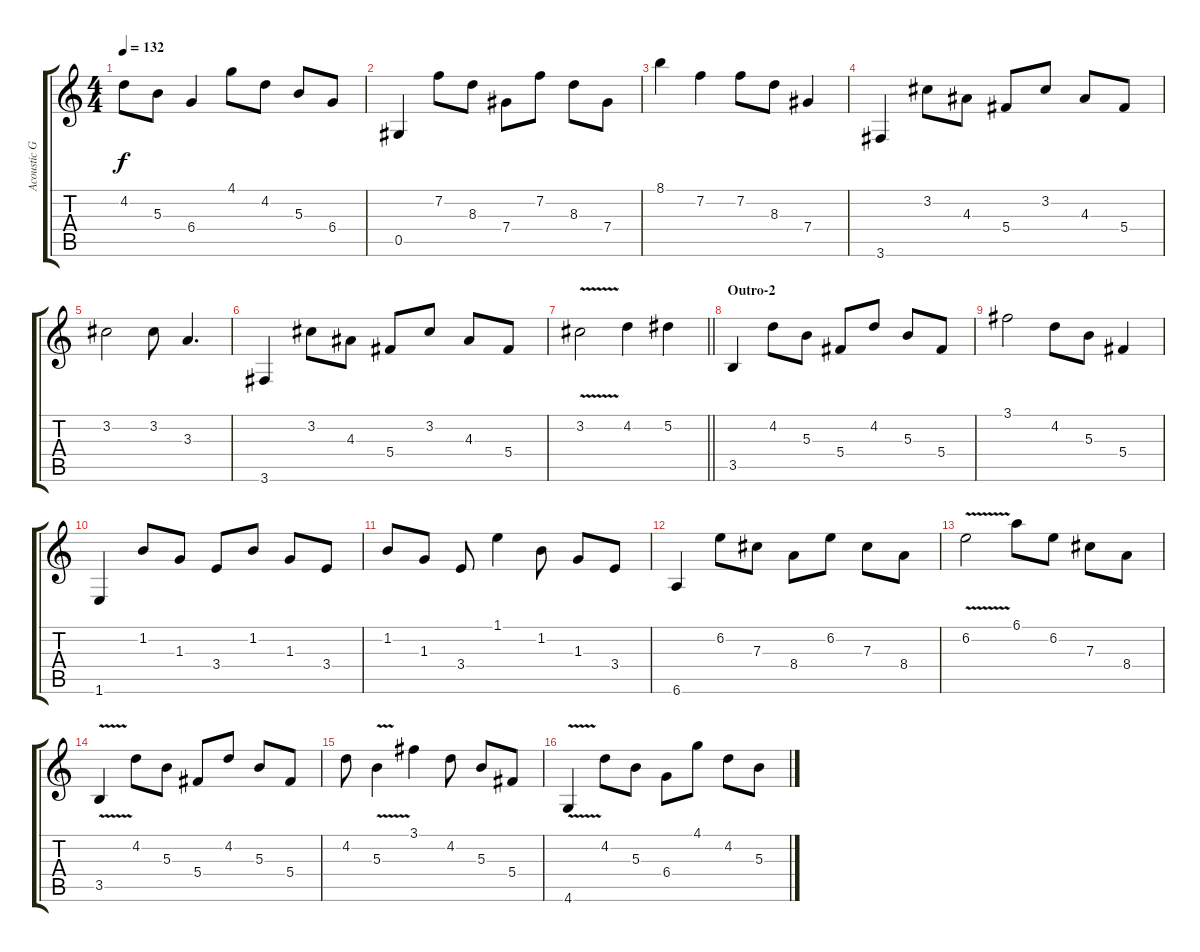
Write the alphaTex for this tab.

\track ("Acoustic Gtr 1" "Acoustic G") {instrument acousticguitarsteel}
\staff {score tabs}
\tuning (Eb4 Bb3 Gb3 Db3 Ab2 Eb2) {hide}
\ts (4 4)
\tempo 132
\clef g2
\ks c
4.2.8{dy f} 5.3.8 6.4.4 4.1.8 4.2.8 5.3.8 6.4.8 |
0.5.4 7.2.8 8.3.8 7.4.8 7.2.8 8.3.8 7.4.8 |
8.1.4 7.2.4 7.2.8 8.3.8 7.4.4 |
3.6.4 3.2.8 4.3.8 5.4.8 3.2.8 4.3.8 5.4.8 |
3.2.2 3.2.8 3.3.4{d} |
3.6.4 3.2.8 4.3.8 5.4.8 3.2.8 4.3.8 5.4.8 |
\barLineRight lightlight
3.2{v}.2 4.2.4 5.2.4 |
\section ("" "Outro-2")
3.5.4 4.2.8 5.3.8 5.4.8 4.2.8 5.3.8 5.4.8 |
3.1.2 4.2.8 5.3.8 5.4.4 |
1.6.4 1.2.8 1.3.8 3.4.8 1.2.8 1.3.8 3.4.8 |
1.2.8 1.3.8 3.4.8 1.1.4 1.2.8 1.3.8 3.4.8 |
6.6.4 6.2.8 7.3.8 8.4.8 6.2.8 7.3.8 8.4.8 |
6.2{v}.2 6.1.8 6.2.8 7.3.8 8.4.8 |
3.5{v}.4 4.2.8 5.3.8 5.4.8 4.2.8 5.3.8 5.4.8 |
4.2.8 5.3{v}.4 3.1.4 4.2.8 5.3.8 5.4.8 |
4.6{v}.4 4.2.8 5.3.8 6.4.8 4.1.8 4.2.8 5.3.8
